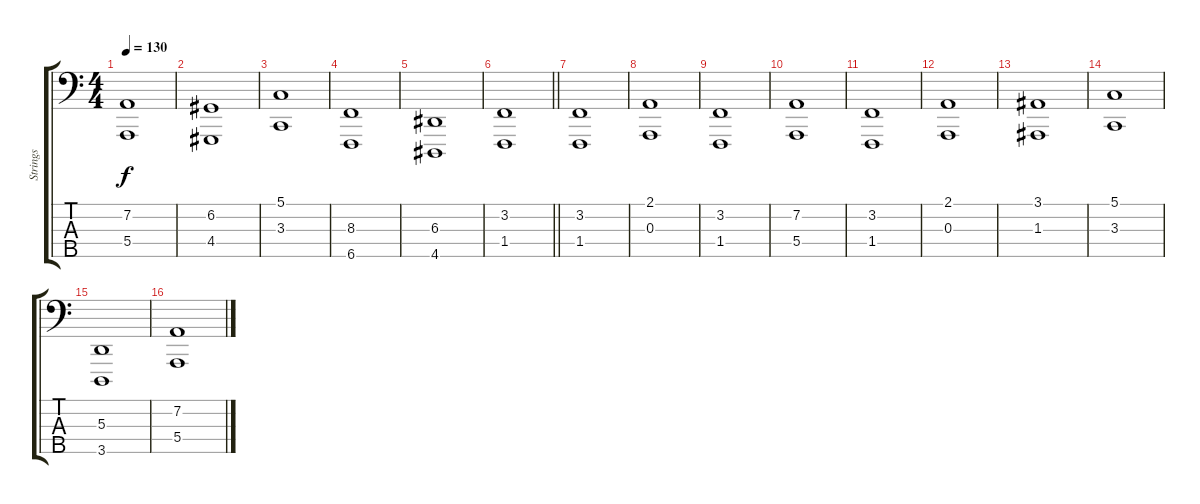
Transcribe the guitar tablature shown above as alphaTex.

\track ("Strings" "Strings") {instrument stringensemble1}
\staff {score tabs}
\tuning (G2 D2 A1 E1 B0) {hide}
\ts (4 4)
\tempo 130
\clef f4
\ks c
(7.2 5.4).1{dy f} |
(6.2 4.4).1 |
(5.1 3.3).1 |
(8.3 6.5).1 |
(6.3 4.5).1 |
\barLineRight lightlight
(3.2 1.4).1 |
\section ("" "")
(3.2 1.4).1 |
(2.1 0.3).1 |
(3.2 1.4).1 |
(7.2 5.4).1 |
(3.2 1.4).1 |
(2.1 0.3).1 |
(3.1 1.3).1 |
(5.1 3.3).1 |
(5.3 3.5).1 |
(7.2 5.4).1
